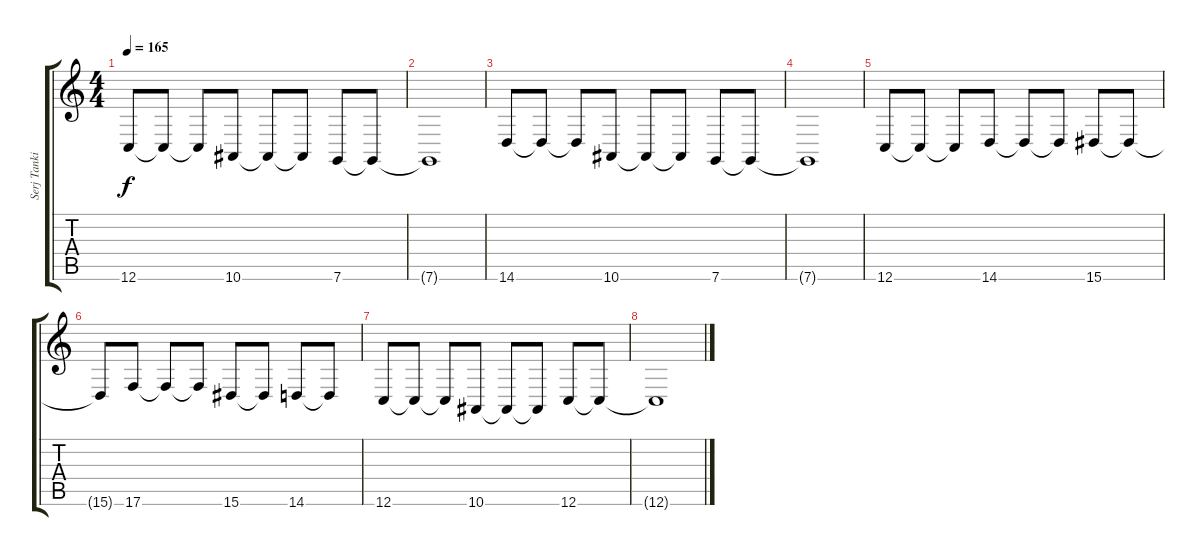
\track ("Serj Tankian" "Serj Tanki") {instrument flute}
\staff {score tabs}
\tuning (D4 A3 F3 C3 G2 C2) {hide}
\ts (4 4)
\tempo 165
\clef g2
\ks c
12.6.8{dy f} 12.6{t}.8 12.6{t}.8 10.6.8 10.6{t}.8 10.6{t}.8 7.6.8 7.6{t}.8 |
7.6{t}.1 |
14.6.8 14.6{t}.8 14.6{t}.8 10.6.8 10.6{t}.8 10.6{t}.8 7.6.8 7.6{t}.8 |
7.6{t}.1 |
12.6.8 12.6{t}.8 12.6{t}.8 14.6.8 14.6{t}.8 14.6{t}.8 15.6.8 15.6{t}.8 |
15.6{t}.8 17.6.8 17.6{t}.8 17.6{t}.8 15.6.8 15.6{t}.8 14.6.8 14.6{t}.8 |
12.6.8 12.6{t}.8 12.6{t}.8 10.6.8 10.6{t}.8 10.6{t}.8 12.6.8 12.6{t}.8 |
12.6{t}.1
